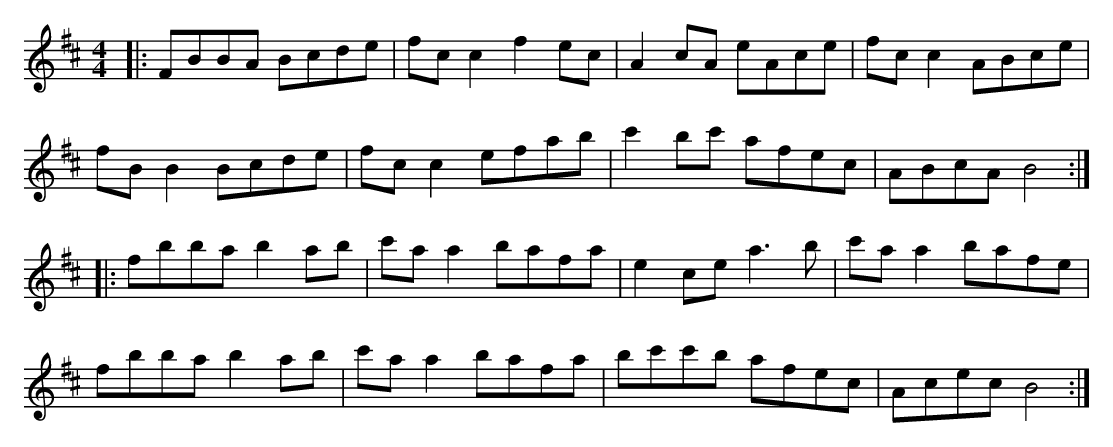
X:1
M:4/4
K:Bmin
|:FBBA Bcde|fcc2 f2ec|A2cA eAce|fcc2 ABce|
fBB2 Bcde|fcc2 efab|c'2bc' afec|ABcA B4:|
|:fbba b2ab|c'aa2 bafa|e2ce a3b|c'aa2 bafe|
fbba b2ab|c'aa2 bafa|bc'c'b afec|Acec B4:|
